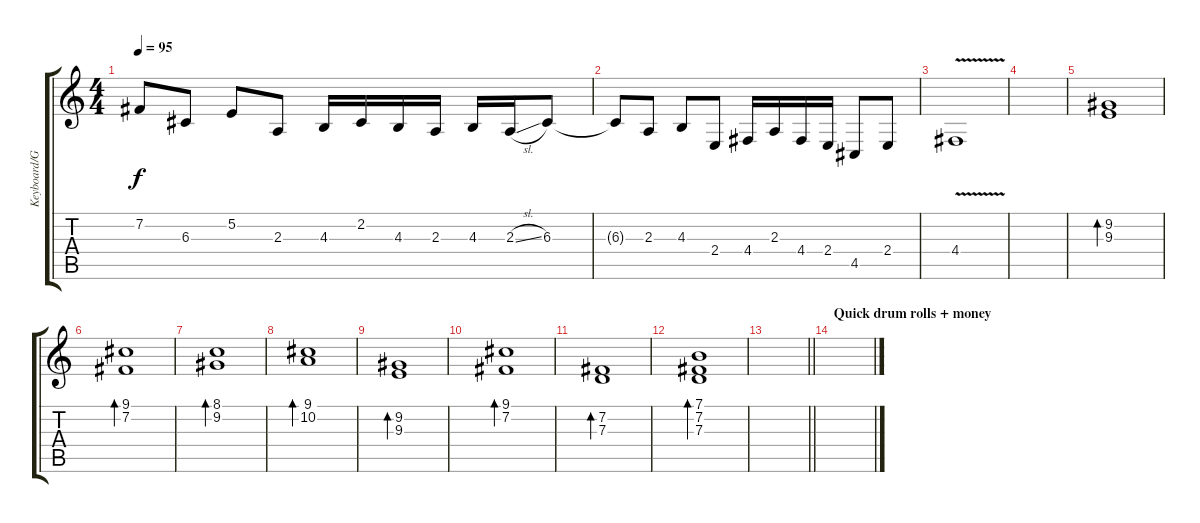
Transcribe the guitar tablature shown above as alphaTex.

\track ("Keyboard/Guitar synth fancy stuff" "Keyboard/G") {instrument lead2sawtooth}
\staff {score tabs}
\tuning (E4 B3 G3 D3 A2 E2) {hide}
\ts (4 4)
\tempo 95
\clef g2
\ks c
7.2.8{dy f} 6.3.8 5.2.8 2.3.8 4.3.16 2.2.16 4.3.16 2.3.16 4.3.16 2.3{sl}.16 6.3.8 |
6.3{t}.8 2.3.8 4.3.8 2.4.8 4.4.16 2.3.16 4.4.16 2.4.16 4.5.8 2.4.8 |
4.4{v}.1 |
|
(9.2 9.3).1{bd 240 volume 16 instrument honkytonkpiano} |
(9.1 7.2).1{bd 240} |
(8.1 9.2).1{bd 240} |
(9.1 10.2).1{bd 240} |
(9.2 9.3).1{bd 240} |
(9.1 7.2).1{bd 240} |
(7.2 7.3).1{bd 240} |
(7.1 7.2 7.3).1{bd 240} |
\barLineRight lightlight
|
\section ("" "Quick drum rolls + money")
